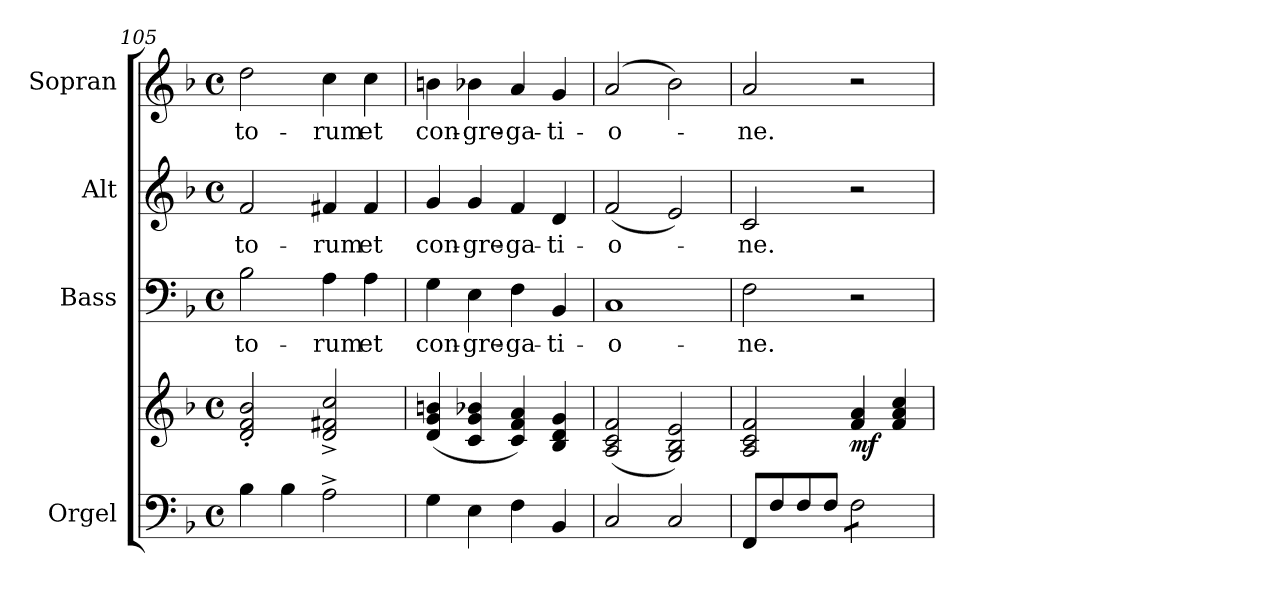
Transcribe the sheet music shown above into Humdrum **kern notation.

**kern	**kern	**dynam	**kern	**text	**kern	**text	**kern	**text
*part4	*part4	*part4	*part3	*part3	*part2	*part2	*part1	*part1
*staff5	*staff4	*staff4/5	*staff3	*staff3	*staff2	*staff2	*staff1	*staff1
*I"Orgel	*	*	*I"Bass	*	*I"Alt	*	*I"Sopran	*
*I'Org.	*	*	*I'B.	*	*I'A.	*	*I'S.	*
*clefF4	*clefG2	*	*clefF4	*	*clefG2	*	*clefG2	*
*k[b-]	*k[b-]	*	*k[b-]	*	*k[b-]	*	*k[b-]	*
*F:	*F:	*	*F:	*	*F:	*	*F:	*
*M4/4	*M4/4	*	*M4/4	*	*M4/4	*	*M4/4	*
*met(c)	*met(c)	*	*met(c)	*	*met(c)	*	*met(c)	*
=105	=105	=105	=105	=105	=105	=105	=105	=105
!	!	!	!	!LO:LY:b	!	!LO:LY:b	!	!LO:LY:b
4B-\	2d/'< 2f/'< 2b-/'<	.	2B-\	-to-	2f/	-to-	2dd\	-to-
4B-\	.	.	.	.	.	.	.	.
!	!	!	!	!LO:LY:b	!	!LO:LY:b	!	!LO:LY:b
2A^>\	2d/^< 2f#X/^< 2cc/^<	.	4A\	-rum	4f#X/	-rum	4cc\	-rum
!	!	!	!	!LO:LY:b	!	!LO:LY:b	!	!LO:LY:b
.	.	.	4A\	et	4f#/	et	4cc\	et
=106	=106	=106	=106	=106	=106	=106	=106	=106
!	!	!	!	!LO:LY:b	!	!LO:LY:b	!	!LO:LY:b
4G\	(<4d/ 4g/ 4bn/	.	4G\	con-	4g/	con-	4bn\	con-
!	!	!	!	!LO:LY:b	!	!LO:LY:b	!	!LO:LY:b
4E\	4c/ 4g/ 4b-X/	.	4E\	-gre-	4g/	-gre-	4b-X\	-gre-
!	!	!	!	!LO:LY:b	!	!LO:LY:b	!	!LO:LY:b
4F\	4c/ 4f/ 4a/)	.	4F\	-ga-	4f/	-ga-	4a/	-ga-
!	!	!	!	!LO:LY:b	!	!LO:LY:b	!	!LO:LY:b
4BB-/	4B-/ 4d/ 4g/	.	4BB-/	-ti-	4d/	-ti-	4g/	-ti-
=107	=107	=107	=107	=107	=107	=107	=107	=107
!	!	!	!	!LO:LY:b	!	!LO:LY:b	!	!LO:LY:b
2C/	(<2A/ 2c/ 2f/	.	1C	-o-	(<2f/	-o-	(2a/	-o-
2C/	2G/ 2B-/ 2e/)	.	.	.	2e/)	.	2b-\)	.
=108	=108	=108	=108	=108	=108	=108	=108	=108
!	!	!	!	!LO:LY:b	!	!LO:LY:b	!	!LO:LY:b
8FF/L	2A/ 2c/ 2f/	.	2F\	-ne.	2c/	-ne.	2a/	-ne.
8F/	.	.	.	.	.	.	.	.
8F/	.	.	.	.	.	.	.	.
8F/J	.	.	.	.	.	.	.	.
!	!	!LO:DY:b	!	!	!	!	!	!
*tremolo	*	*	*	*	*	*	*	*
8F\L	4f/ 4a/	mf	2r	.	2r	.	2r	.
8F\	.	.	.	.	.	.	.	.
8F\	4f/ 4a/ 4cc/	.	.	.	.	.	.	.
8F\J	.	.	.	.	.	.	.	.
*Xtremolo	*	*	*	*	*	*	*	*
=	=	=	=	=	=	=	=	=
*-	*-	*-	*-	*-	*-	*-	*-	*-
